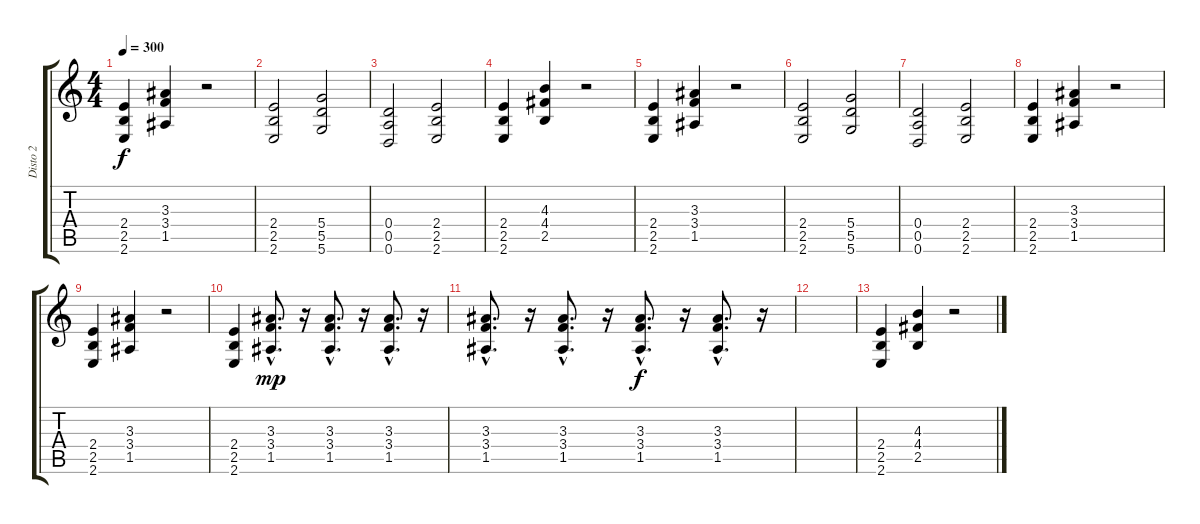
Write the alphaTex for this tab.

\track ("Disto 2" "Disto 2") {instrument distortionguitar}
\staff {score tabs}
\tuning (E4 B3 G3 D3 A2 D2) {hide}
\ts (4 4)
\tempo 300
\clef g2
\ks c
(2.4 2.5 2.6).4{dy f} (3.3 3.4 1.5).4 r.2 |
(2.4 2.5 2.6).2 (5.4 5.5 5.6).2 |
(0.4 0.5 0.6).2 (2.4 2.5 2.6).2 |
(2.4 2.5 2.6).4 (4.3 4.4 2.5).4 r.2 |
(2.4 2.5 2.6).4 (3.3 3.4 1.5).4 r.2 |
(2.4 2.5 2.6).2 (5.4 5.5 5.6).2 |
(0.4 0.5 0.6).2 (2.4 2.5 2.6).2 |
(2.4 2.5 2.6).4 (3.3 3.4 1.5).4 r.2 |
(2.4 2.5 2.6).4 (3.3 3.4 1.5).4 r.2 |
(2.4 2.5 2.6).4 (3.3{hac} 3.4{hac} 1.5{hac}).8{d dy mp} r.16 (3.3{hac} 3.4{hac} 1.5{hac}).8{d} r.16 (3.3{hac} 3.4{hac} 1.5{hac}).8{d} r.16 |
(3.3{hac} 3.4{hac} 1.5{hac}).8{d} r.16 (3.3{hac} 3.4{hac} 1.5{hac}).8{d} r.16 (3.3{hac} 3.4{hac} 1.5{hac}).8{d dy f} r.16 (3.3{hac} 3.4{hac} 1.5{hac}).8{d} r.16 |
|
(2.4 2.5 2.6).4 (4.3 4.4 2.5).4 r.2
